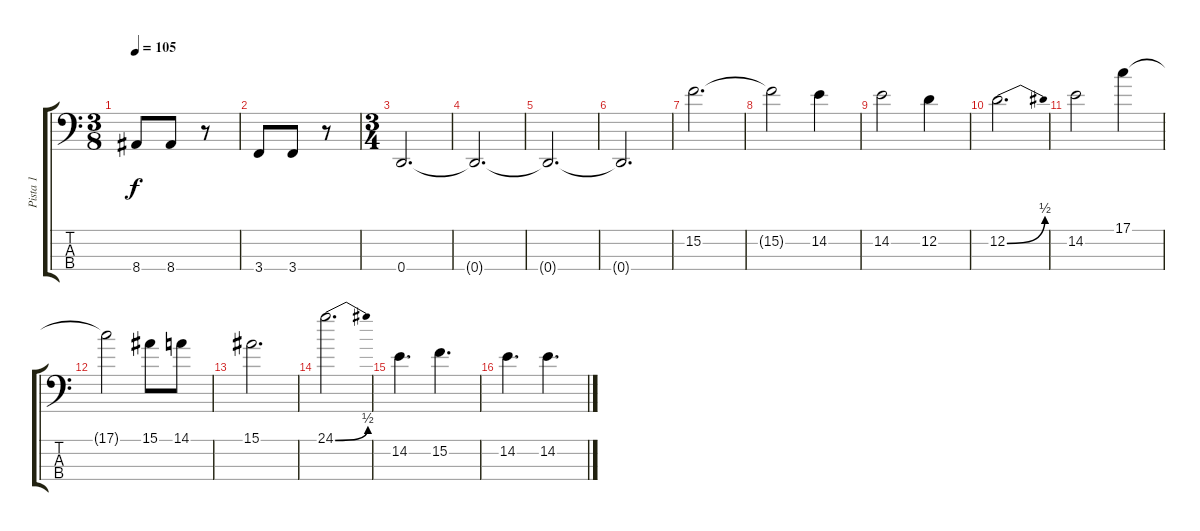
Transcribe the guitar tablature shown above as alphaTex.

\track ("Pista 1" "Pista 1") {instrument electricbasspick}
\staff {score tabs}
\tuning (G2 D2 A1 D1) {hide}
\ts (3 8)
\tempo 105
\clef f4
\ks c
8.4.8{dy f} 8.4.8 r.8 |
3.4.8 3.4.8 r.8 |
\ts (3 4)
0.4.2{d} |
0.4{t}.2{d} |
0.4{t}.2{d} |
0.4{t}.2{d} |
15.2.2{d} |
15.2{t}.2 14.2.4 |
14.2.2 12.2.4 |
12.2{be (bend 0 0 60 2)}.2{d} |
14.2.2 17.1.4 |
17.1{t}.2 15.1.8 14.1.8 |
15.1.2{d} |
24.1{be (bend 0 0 60 2)}.2{d} |
14.2.4{d} 15.2.4{d} |
14.2.4{d} 14.2.4{d}
